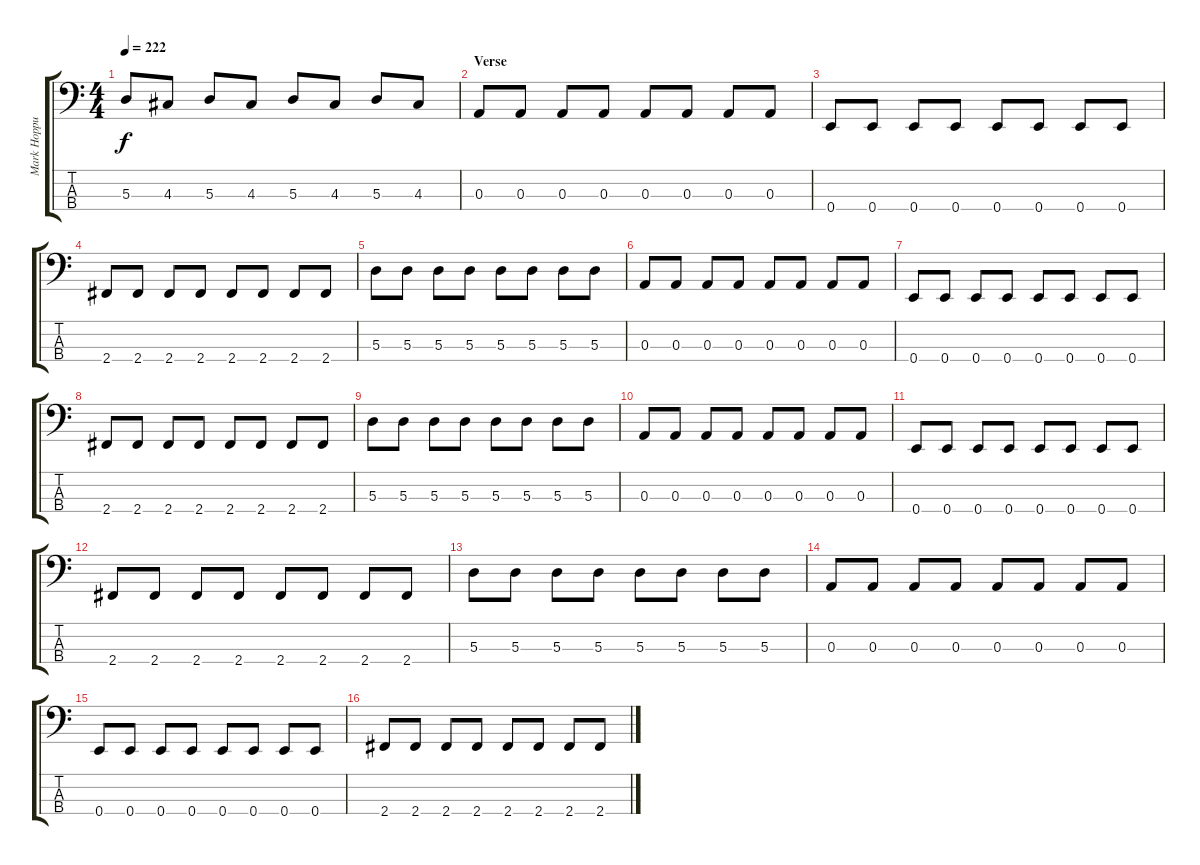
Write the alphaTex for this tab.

\track ("Mark Hoppus - Baixo/Bass" "Mark Hoppu") {instrument electricbasspick}
\staff {score tabs}
\tuning (G2 D2 A1 E1) {hide}
\ts (4 4)
\tempo 222
\clef f4
\ks c
5.3.8{dy f} 4.3.8 5.3.8 4.3.8 5.3.8 4.3.8 5.3.8 4.3.8 |
\section ("" "Verse")
0.3.8 0.3.8 0.3.8 0.3.8 0.3.8 0.3.8 0.3.8 0.3.8 |
0.4.8 0.4.8 0.4.8 0.4.8 0.4.8 0.4.8 0.4.8 0.4.8 |
2.4.8 2.4.8 2.4.8 2.4.8 2.4.8 2.4.8 2.4.8 2.4.8 |
5.3.8 5.3.8 5.3.8 5.3.8 5.3.8 5.3.8 5.3.8 5.3.8 |
0.3.8 0.3.8 0.3.8 0.3.8 0.3.8 0.3.8 0.3.8 0.3.8 |
0.4.8 0.4.8 0.4.8 0.4.8 0.4.8 0.4.8 0.4.8 0.4.8 |
2.4.8 2.4.8 2.4.8 2.4.8 2.4.8 2.4.8 2.4.8 2.4.8 |
5.3.8 5.3.8 5.3.8 5.3.8 5.3.8 5.3.8 5.3.8 5.3.8 |
0.3.8 0.3.8 0.3.8 0.3.8 0.3.8 0.3.8 0.3.8 0.3.8 |
0.4.8 0.4.8 0.4.8 0.4.8 0.4.8 0.4.8 0.4.8 0.4.8 |
2.4.8 2.4.8 2.4.8 2.4.8 2.4.8 2.4.8 2.4.8 2.4.8 |
5.3.8 5.3.8 5.3.8 5.3.8 5.3.8 5.3.8 5.3.8 5.3.8 |
0.3.8 0.3.8 0.3.8 0.3.8 0.3.8 0.3.8 0.3.8 0.3.8 |
0.4.8 0.4.8 0.4.8 0.4.8 0.4.8 0.4.8 0.4.8 0.4.8 |
2.4.8 2.4.8 2.4.8 2.4.8 2.4.8 2.4.8 2.4.8 2.4.8
